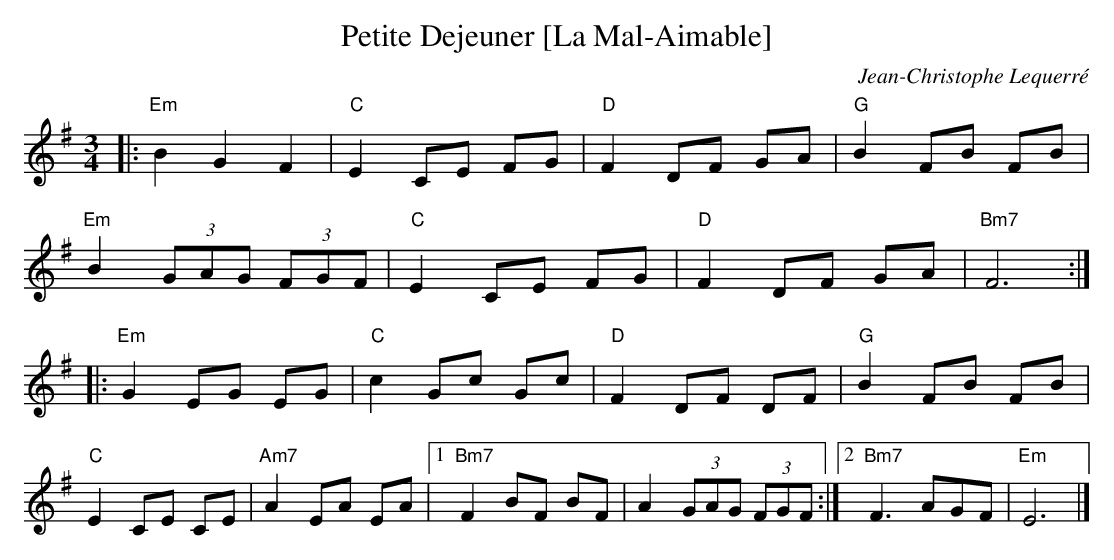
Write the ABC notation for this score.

X:1
T:Petite Dejeuner [La Mal-Aimable]
C:Jean-Christophe Lequerré
M:3/4
L:1/8
K:G
|:"Em"B2G2F2|"C"E2 CE FG|"D"F2 DF GA|"G"B2 FB FB|
"Em"B2 (3GAG (3FGF|"C"E2 CE FG|"D"F2 DF GA|"Bm7"F6:|
|:"Em"G2 EG EG|"C"c2 Gc Gc|"D"F2 DF DF|"G"B2 FB FB|
"C"E2 CE CE|"Am7"A2 EA EA|1"Bm7"F2 BF BF|A2 (3GAG (3FGF:|2 "Bm7"F3AGF|"Em"E6|]
